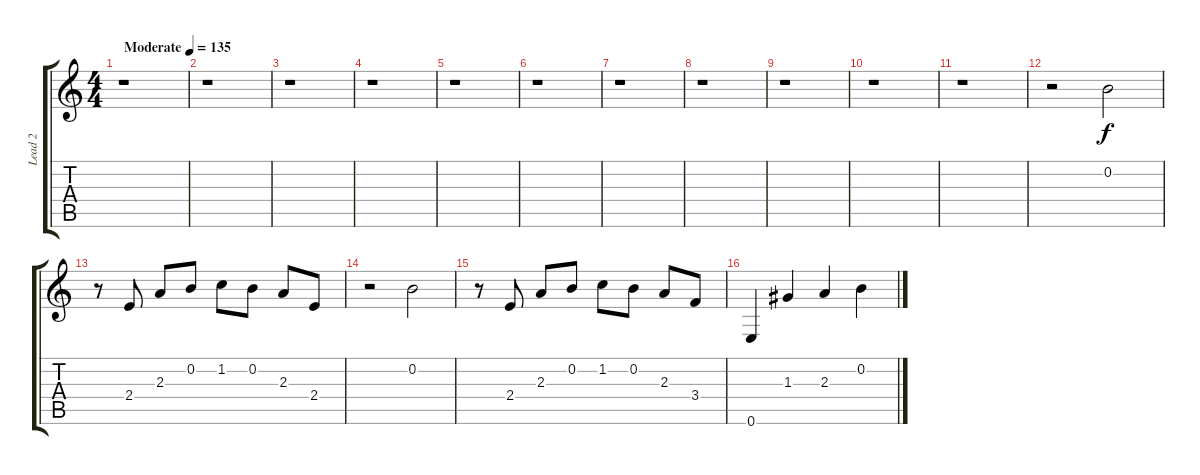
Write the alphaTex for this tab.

\track ("Lead 2" "Lead 2") {instrument electricguitarclean}
\staff {score tabs}
\tuning (E4 B3 G3 D3 A2 E2) {hide}
\ts (4 4)
\tempo (135 "Moderate")
\clef g2
\ks c
r.1{dy f instrument electricguitarclean} |
r.1 |
r.1 |
r.1 |
r.1 |
r.1 |
r.1 |
r.1 |
r.1 |
r.1 |
r.1 |
r.2 0.2.2 |
r.8 2.4.8 2.3.8 0.2.8 1.2.8 0.2.8 2.3.8 2.4.8 |
r.2 0.2.2 |
r.8 2.4.8 2.3.8 0.2.8 1.2.8 0.2.8 2.3.8 3.4.8 |
0.6.4 1.3.4 2.3.4 0.2.4
